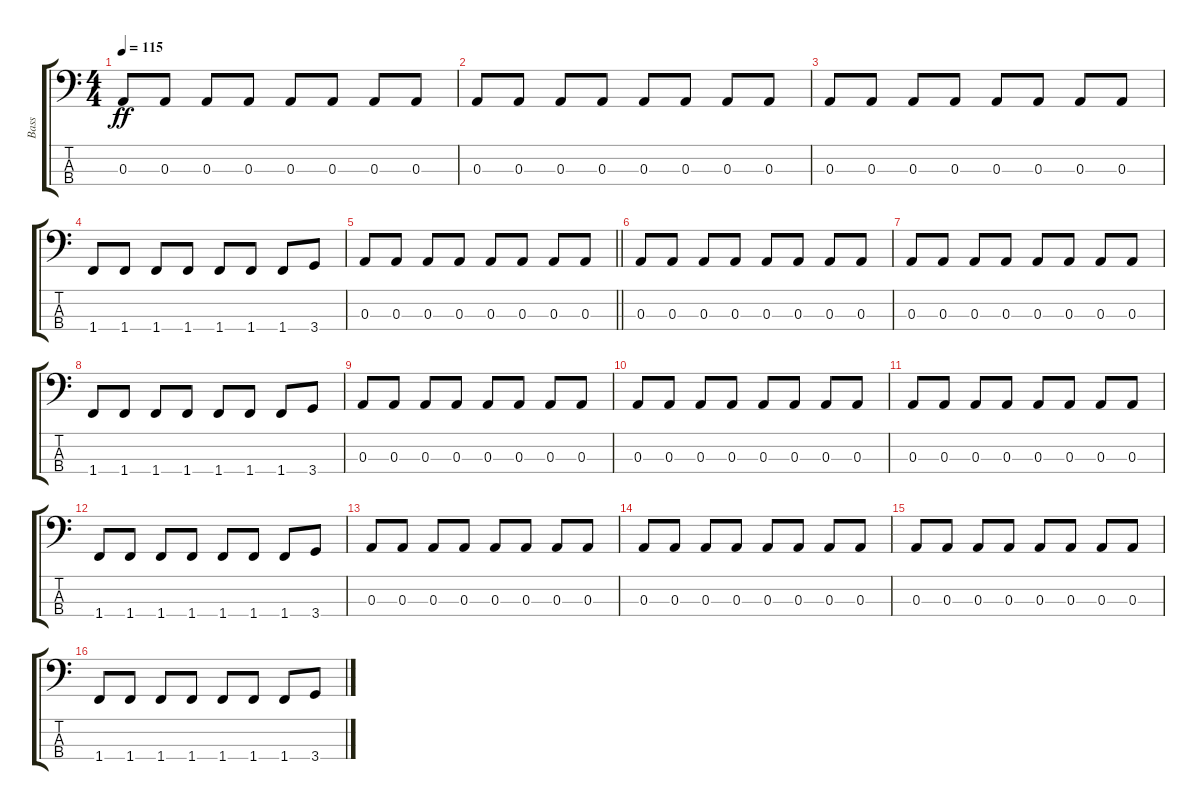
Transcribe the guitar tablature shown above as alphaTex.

\track ("Bass" "Bass") {instrument electricbasspick}
\staff {score tabs}
\tuning (G2 D2 A1 E1) {hide}
\ts (4 4)
\tempo 115
\clef f4
\ks c
0.3.8{dy ff} 0.3.8 0.3.8 0.3.8 0.3.8 0.3.8 0.3.8 0.3.8 |
0.3.8 0.3.8 0.3.8 0.3.8 0.3.8 0.3.8 0.3.8 0.3.8 |
0.3.8 0.3.8 0.3.8 0.3.8 0.3.8 0.3.8 0.3.8 0.3.8 |
1.4.8 1.4.8 1.4.8 1.4.8 1.4.8 1.4.8 1.4.8 3.4.8 |
\barLineRight lightlight
0.3.8 0.3.8 0.3.8 0.3.8 0.3.8 0.3.8 0.3.8 0.3.8 |
\section ("" "")
0.3.8 0.3.8 0.3.8 0.3.8 0.3.8 0.3.8 0.3.8 0.3.8 |
0.3.8 0.3.8 0.3.8 0.3.8 0.3.8 0.3.8 0.3.8 0.3.8 |
1.4.8 1.4.8 1.4.8 1.4.8 1.4.8 1.4.8 1.4.8 3.4.8 |
0.3.8 0.3.8 0.3.8 0.3.8 0.3.8 0.3.8 0.3.8 0.3.8 |
0.3.8 0.3.8 0.3.8 0.3.8 0.3.8 0.3.8 0.3.8 0.3.8 |
0.3.8 0.3.8 0.3.8 0.3.8 0.3.8 0.3.8 0.3.8 0.3.8 |
1.4.8 1.4.8 1.4.8 1.4.8 1.4.8 1.4.8 1.4.8 3.4.8 |
0.3.8 0.3.8 0.3.8 0.3.8 0.3.8 0.3.8 0.3.8 0.3.8 |
0.3.8 0.3.8 0.3.8 0.3.8 0.3.8 0.3.8 0.3.8 0.3.8 |
0.3.8 0.3.8 0.3.8 0.3.8 0.3.8 0.3.8 0.3.8 0.3.8 |
1.4.8 1.4.8 1.4.8 1.4.8 1.4.8 1.4.8 1.4.8 3.4.8
